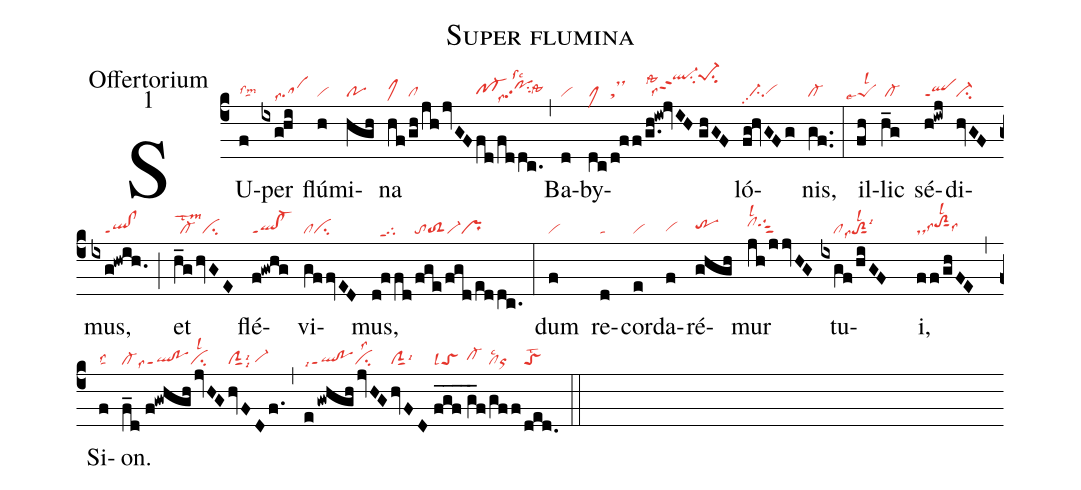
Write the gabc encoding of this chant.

name: Super flumina;
office-part: Offertorium;
mode: 1;
nabc-lines: 1;
%%
(c4) SU(f|talssm2)per(ixg!hi|////salss7)
flú(h|vi)mi(hgh|po)na(hf|clMhi|gh/jh/jvGF|cl|fd|pf-hg|fddc.|pohipp2su2lss7lssc2lssta6) (,)
Ba(d|vi)by(dc|clM|d!ff|stdshk|g.h!iw!jvIH//|ql-hmsu2ppt2lssta4lss7|ghGF|pe-1hmsu2)ló(fg!hvGFg|//ci-pp2vihg)nis,(gf..|cl-)
(:)
il(fh|```peSlse7lsl2)lic(h_g|/cl-)
sé(h!iwj|qlppt1)di(hvGF|ci-)mus,(ixg!hwih.|////ql!clppt1) (;)
et(h_g/hvGE|cl-lstm2ci) flé(f!gwhg|ql!cl-ppt1)vi(gffvED|clci)mus,(d!ffd/|//tgppt1|fge/fgd/eddc.|totoS2vi-pr) (:)
dum(f|vi) re(d|ta)cor(e|vi)da(f|vihg)ré(ghgh|trhh)mur(jh/jjvHG|clhilsl2tgS3hi)
tu(ixgf/hiGF////|////cltoS2sut1lss7lsl2lsi3)i,(ff/ghFE|dstoS2hisut1lss7lsl2lss9) (,)
Si(f|talss2)on.(f_d//f!gwhgh/jvHG|cl-ql!poppt1lss7cilsl2|hvFD/f.|clSsut1lsi6lsi9/vi-hg) (,)
(e/gwhgh/jvHG|ql!poppt1lsi7cilss2|hvFD//|clSsut1lsi6|fgf___//|toSlsl4|g_f|cl-hh|gff|cllsc2or|ded.|toSlst2) (::)
